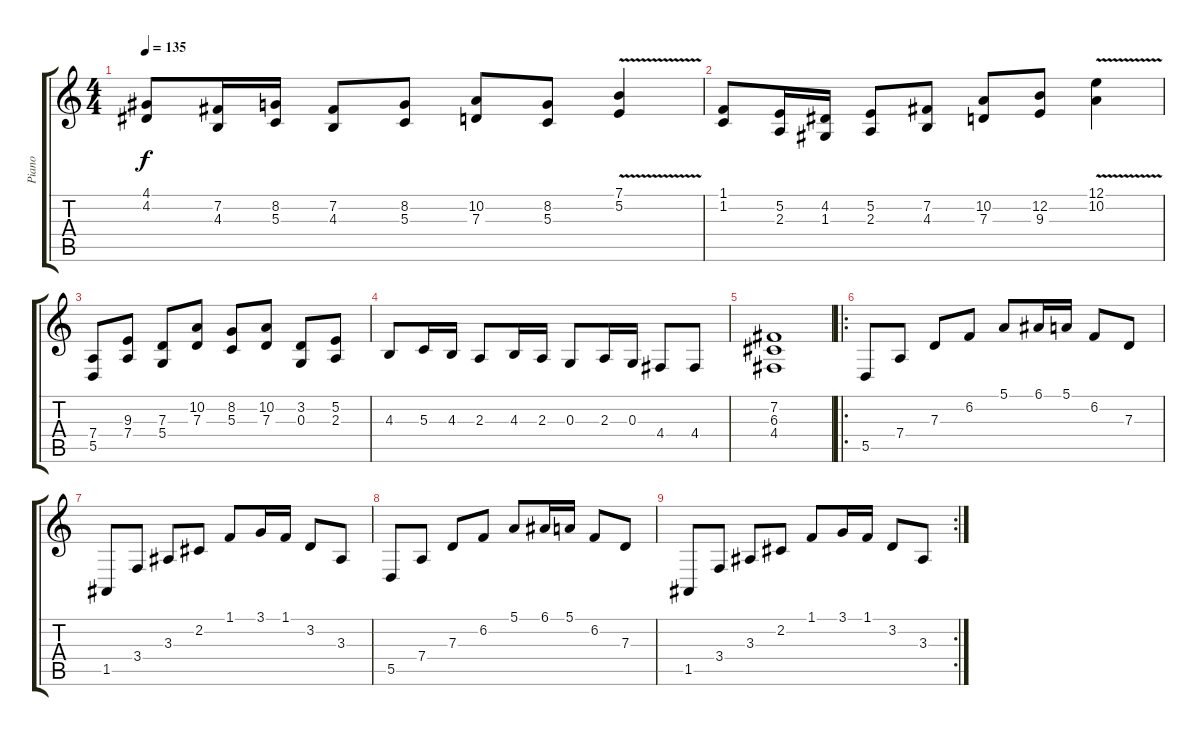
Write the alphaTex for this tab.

\track ("Piano" "Piano") {instrument electricgrandpiano}
\staff {score tabs}
\tuning (E4 B3 G3 D3 A2 E2) {hide}
\ts (4 4)
\tempo 135
\clef g2
\ks c
(4.1 4.2).8{dy f} (7.2 4.3).16 (8.2 5.3).16 (7.2 4.3).8 (8.2 5.3).8 (10.2 7.3).8 (8.2 5.3).8 (7.1{v} 5.2{v}).4 |
(1.1 1.2).8 (5.2 2.3).16 (4.2 1.3).16 (5.2 2.3).8 (7.2 4.3).8 (10.2 7.3).8 (12.2 9.3).8 (12.1{v} 10.2{v}).4 |
(7.4 5.5).8 (9.3 7.4).8 (7.3 5.4).8 (10.2 7.3).8 (8.2 5.3).8 (10.2 7.3).8 (3.2 0.3).8 (5.2 2.3).8 |
4.3.8 5.3.16 4.3.16 2.3.8 4.3.16 2.3.16 0.3.8 2.3.16 0.3.16 4.4.8 4.4.8 |
(7.2 6.3 4.4).1 |
\ro
5.5.8 7.4.8 7.3.8 6.2.8 5.1.8 6.1.16 5.1.16 6.2.8 7.3.8 |
1.5.8 3.4.8 3.3.8 2.2.8 1.1.8 3.1.16 1.1.16 3.2.8 3.3.8 |
5.5.8 7.4.8 7.3.8 6.2.8 5.1.8 6.1.16 5.1.16 6.2.8 7.3.8 |
\rc 2
1.5.8 3.4.8 3.3.8 2.2.8 1.1.8 3.1.16 1.1.16 3.2.8 3.3.8
